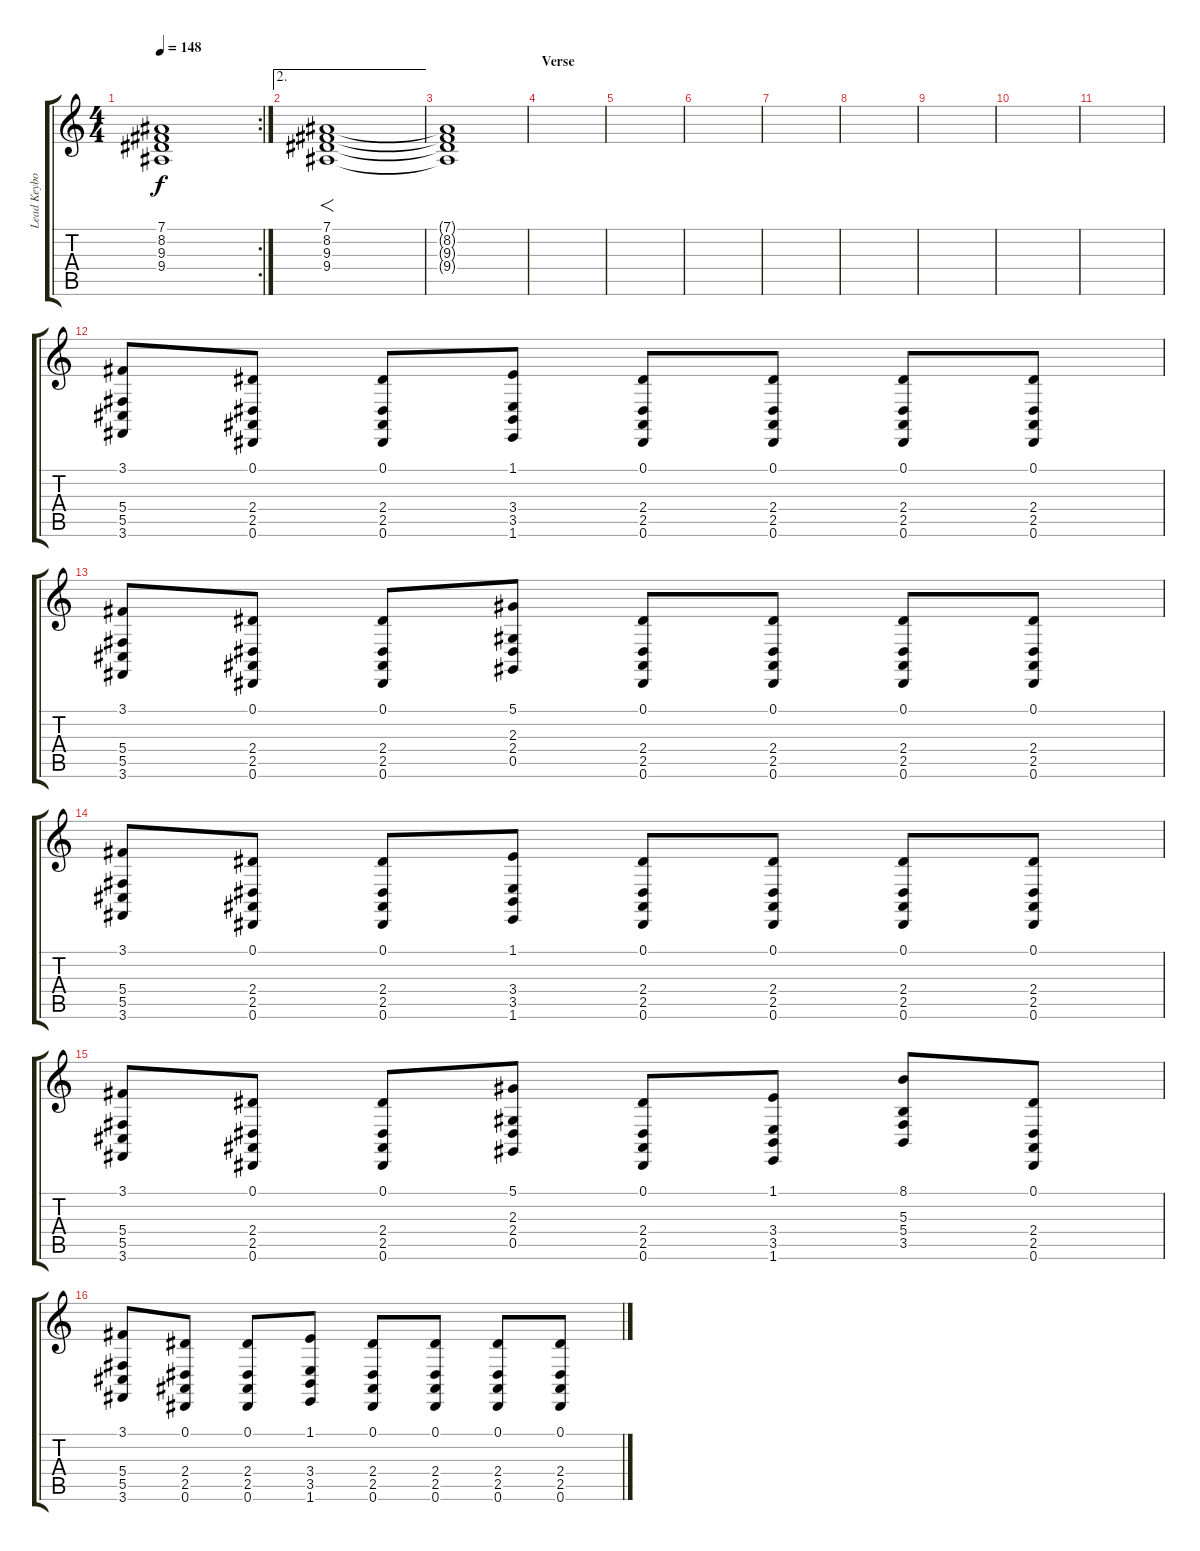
\track ("Lead Keyboard" "Lead Keybo") {instrument stringensemble1}
\staff {score tabs}
\tuning (Eb4 Bb3 Gb3 Db3 Ab2 Eb2) {hide}
\rc 2
\ts (4 4)
\tempo 148
\clef g2
\ks c
(7.1{t} 8.2{t} 9.3{t} 9.4{t}).1{dy f} |
\ae 2
(7.1 8.2 9.3 9.4).1{f} |
(7.1{t} 8.2{t} 9.3{t} 9.4{t}).1 |
\section ("" "Verse")
|
|
|
|
|
|
|
|
(3.1 5.4 5.5 3.6).8 (0.1 2.4 2.5 0.6).8 (0.1 2.4 2.5 0.6).8 (1.1 3.4 3.5 1.6).8 (0.1 2.4 2.5 0.6).8 (0.1 2.4 2.5 0.6).8 (0.1 2.4 2.5 0.6).8 (0.1 2.4 2.5 0.6).8 |
(3.1 5.4 5.5 3.6).8 (0.1 2.4 2.5 0.6).8 (0.1 2.4 2.5 0.6).8 (5.1 2.3 2.4 0.5).8 (0.1 2.4 2.5 0.6).8 (0.1 2.4 2.5 0.6).8 (0.1 2.4 2.5 0.6).8 (0.1 2.4 2.5 0.6).8 |
(3.1 5.4 5.5 3.6).8 (0.1 2.4 2.5 0.6).8 (0.1 2.4 2.5 0.6).8 (1.1 3.4 3.5 1.6).8 (0.1 2.4 2.5 0.6).8 (0.1 2.4 2.5 0.6).8 (0.1 2.4 2.5 0.6).8 (0.1 2.4 2.5 0.6).8 |
(3.1 5.4 5.5 3.6).8 (0.1 2.4 2.5 0.6).8 (0.1 2.4 2.5 0.6).8 (5.1 2.3 2.4 0.5).8 (0.1 2.4 2.5 0.6).8 (1.1 3.4 3.5 1.6).8 (8.1 5.3 5.4 3.5).8 (0.1 2.4 2.5 0.6).8 |
(3.1 5.4 5.5 3.6).8 (0.1 2.4 2.5 0.6).8 (0.1 2.4 2.5 0.6).8 (1.1 3.4 3.5 1.6).8 (0.1 2.4 2.5 0.6).8 (0.1 2.4 2.5 0.6).8 (0.1 2.4 2.5 0.6).8 (0.1 2.4 2.5 0.6).8
